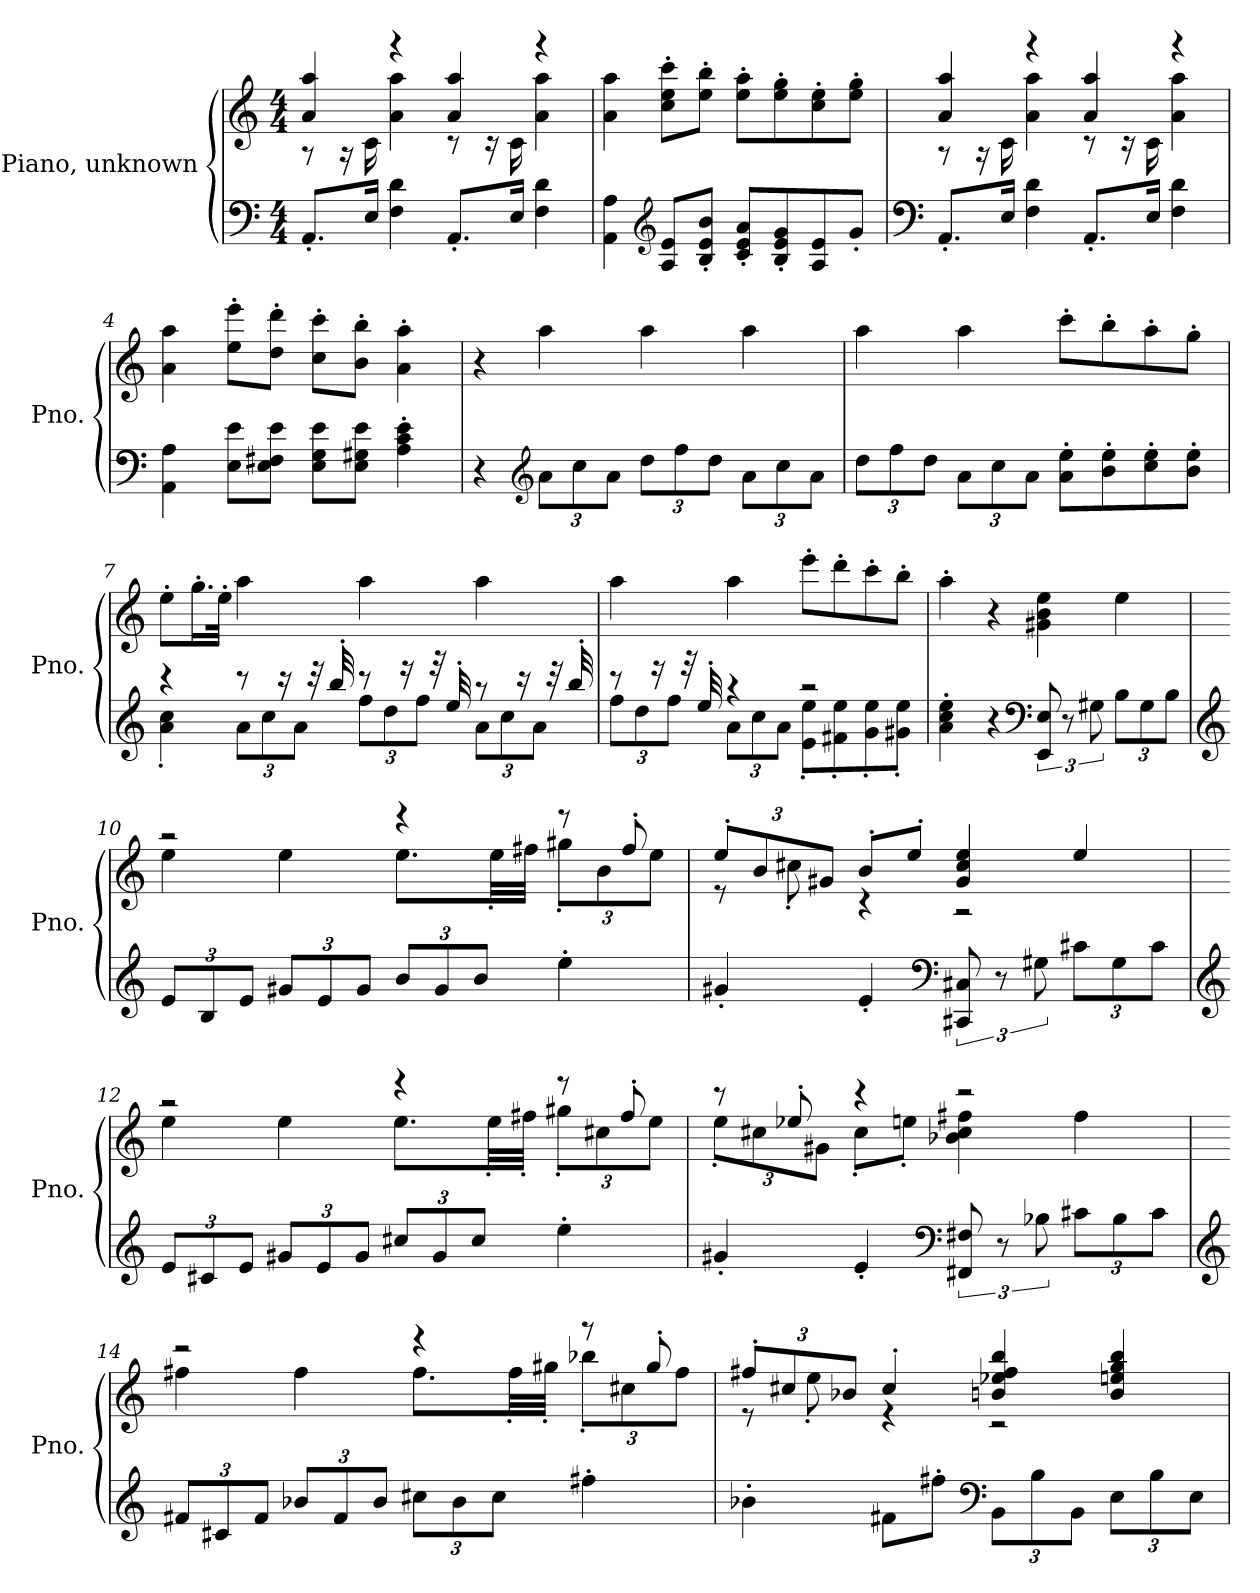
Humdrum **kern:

**kern	**kern
*part1	*part1
*staff2	*staff1
*I"Piano, unknown	*
*I'Pno.	*
*clefF4	*clefG2
*k[]	*k[]
*M4/4	*M4/4
*MM120	*MM120
=1	=1
*	*^
8.AA'/L	4a/ 4aa/	8r
.	.	16r
16E/Jk	.	16c\
4F\ 4d\	4r	4a\ 4aa\
8.AA'/L	4a/ 4aa/	8r
.	.	16r
16E/Jk	.	16c\
4F\ 4d\	4r	4a\ 4aa\
*	*v	*v
=2	=2
4AA\ 4A\	4a\ 4aa\
*clefG2	*
8A/ 8e/L	8cc\' 8ee\' 8ccc\'L
8B/' 8e/' 8b/'J	8ee\' 8bb\'J
8c/' 8e/' 8a/'L	8ee\' 8aa\'L
8B/' 8e/' 8g/'	8ee\' 8gg\'
8A/ 8e/	8cc\' 8ee\'
8g'/J	8ee\' 8gg\'J
=3	=3
*clefF4	*
*	*^
8.AA'/L	4a/ 4aa/	8r
.	.	16r
16E/Jk	.	16c\
4F\ 4d\	4r	4a\ 4aa\
8.AA'/L	4a/ 4aa/	8r
.	.	16r
16E/Jk	.	16c\
4F\ 4d\	4r	4a\ 4aa\
*	*v	*v
=4	=4
4AA\ 4A\	4a\ 4aa\
8E\ 8e\L	8ee\' 8eee\'L
8E\ 8F#X\ 8e\J	8dd\' 8ddd\'J
8E\ 8G\ 8e\L	8cc\' 8ccc\'L
8E\ 8G#X\ 8e\J	8b\' 8bb\'J
4A\' 4c\' 4e\'	4a\' 4aa\'
!!LO:LB:g=z
=5	=5
4r	4r
*clefG2	*
*Xbrackettup	*
12a\L	4aa\
12cc\	.
12a\J	.
12dd\L	4aa\
12ff\	.
12dd\J	.
12a\L	4aa\
12cc\	.
12a\J	.
=6	=6
12dd\L	4aa\
12ff\	.
12dd\J	.
12a\L	4aa\
12cc\	.
12a\J	.
8a\' 8ee\'L	8ccc'\L
8b\' 8ee\'	8bb'\
8cc\' 8ee\'	8aa'\
8b\' 8ee\'J	8gg'\J
=7	=7
*^	*
4r	4a\' 4cc\'	8ee'\L
.	.	16.gg'\L
.	.	32ee'\JJk
8r	12a\L	4aa\
.	12cc\	.
16r	.	.
.	12a\J	.
32r	.	.
32bb'/	.	.
8r	12ff\L	4aa\
.	12dd\	.
16r	.	.
.	12ff\J	.
32r	.	.
32ee'/	.	.
8r	12a\L	4aa\
.	12cc\	.
16r	.	.
.	12a\J	.
32r	.	.
32bb'/	.	.
!!LO:LB:g=z
=8	=8	=8
8r	12ff\L	4aa\
.	12dd\	.
16r	.	.
.	12ff\J	.
32r	.	.
32ee'/	.	.
4r	12a\L	4aa\
.	12cc\	.
.	12a\J	.
2r	8e\' 8ee\'L	8eee'\L
.	8f#X\' 8ee\'	8ddd'\
.	8g\' 8ee\'	8ccc'\
.	8g#X\' 8ee\'J	8bb'\J
*v	*v	*
=9	=9
4a\' 4cc\' 4ee\'	4aa'\
4r	4r
*clefF4	*
*brackettup	*
12EE/ 12E/	4g#X\ 4b\ 4ee\
12r	.
12G#X\	.
*Xbrackettup	*
12B\L	4ee\
12G#\	.
12B\J	.
=10	=10
*clefG2	*
*	*^
12e/L	2r	4ee\
12B/	.	.
12e/J	.	.
12g#X/L	.	4ee\
12e/	.	.
12g#/J	.	.
12b/L	4r	8.ee\L
12g#/	.	.
12b/J	.	.
.	.	32ee'\LL
.	.	32ff#X\JJJ
*	*	*Xbrackettup
4ee'\	8r	12gg#X'\L
.	.	12b\
.	8ff#'/	.
.	.	12ee\J
!!LO:LB:g=z	!!
=11	=11	=11
4g#X'/	12ee'/L	8r
.	12b/	.
.	.	8cc#X'\
.	12g#X/J	.
4e'/	8b'/L	4r
.	8ee'/J	.
*clefF4	*	*
*brackettup	*	*
12CC#X/ 12C#X/	4g#/ 4cc#/ 4ee/	2r
12r	.	.
12G#X\	.	.
*Xbrackettup	*	*
12c#X\L	4ee/	.
12G#\	.	.
12c#\J	.	.
=12	=12	=12
*clefG2	*	*
12e/L	2r	4ee\
12c#X/	.	.
12e/J	.	.
12g#X/L	.	4ee\
12e/	.	.
12g#/J	.	.
12cc#X/L	4r	8.ee\L
12g#/	.	.
12cc#/J	.	.
.	.	32ee'\LL
.	.	32ff#X'\JJJ
4ee'\	8r	12gg#X'\L
.	.	12cc#X\
.	8ff#'/	.
.	.	12ee\J
!!LO:LB:g=z	!!
=13	=13	=13
4g#X'/	8r	12ee'\L
.	.	12cc#X\
.	8ee-X'/	.
.	.	12g#X\J
4e'/	4r	8cc#'\L
.	.	8een'\J
*clefF4	*	*
*brackettup	*	*
12FF#X/ 12F#X/	2r	4b-X\ 4cc#\ 4ff#X\
12r	.	.
12B-X\	.	.
*Xbrackettup	*	*
12c#X\L	.	4ff#\
12B-\	.	.
12c#\J	.	.
=14	=14	=14
*clefG2	*	*
12f#X/L	2r	4ff#X\
12c#X/	.	.
12f#/J	.	.
12b-X/L	.	4ff#\
12f#/	.	.
12b-/J	.	.
12cc#X\L	4r	8.ff#\L
12b-\	.	.
12cc#\J	.	.
.	.	32ff#'\LL
.	.	32gg#X'\JJJ
4ff#X'\	8r	12bb-X'\L
.	.	12cc#X\
.	8gg#'/	.
.	.	12ff#\J
!!LO:LB:g=z	!!
=15	=15	=15
4b-X'\	12ff#X'/L	8r
.	12cc#X/	.
.	.	8ee'\
.	12b-X/J	.
8f#X\L	4cc#'/	4r
8ff#X'\J	.	.
*clefF4	*	*
12BB\L	4bn/ 4ee-X/ 4ff#/ 4bb/	2r
12B\	.	.
12BB\J	.	.
12E\L	4b/ 4een/ 4gg/ 4bb/	.
12B\	.	.
12E\J	.	.
*	*v	*v
=	=
*-	*-
